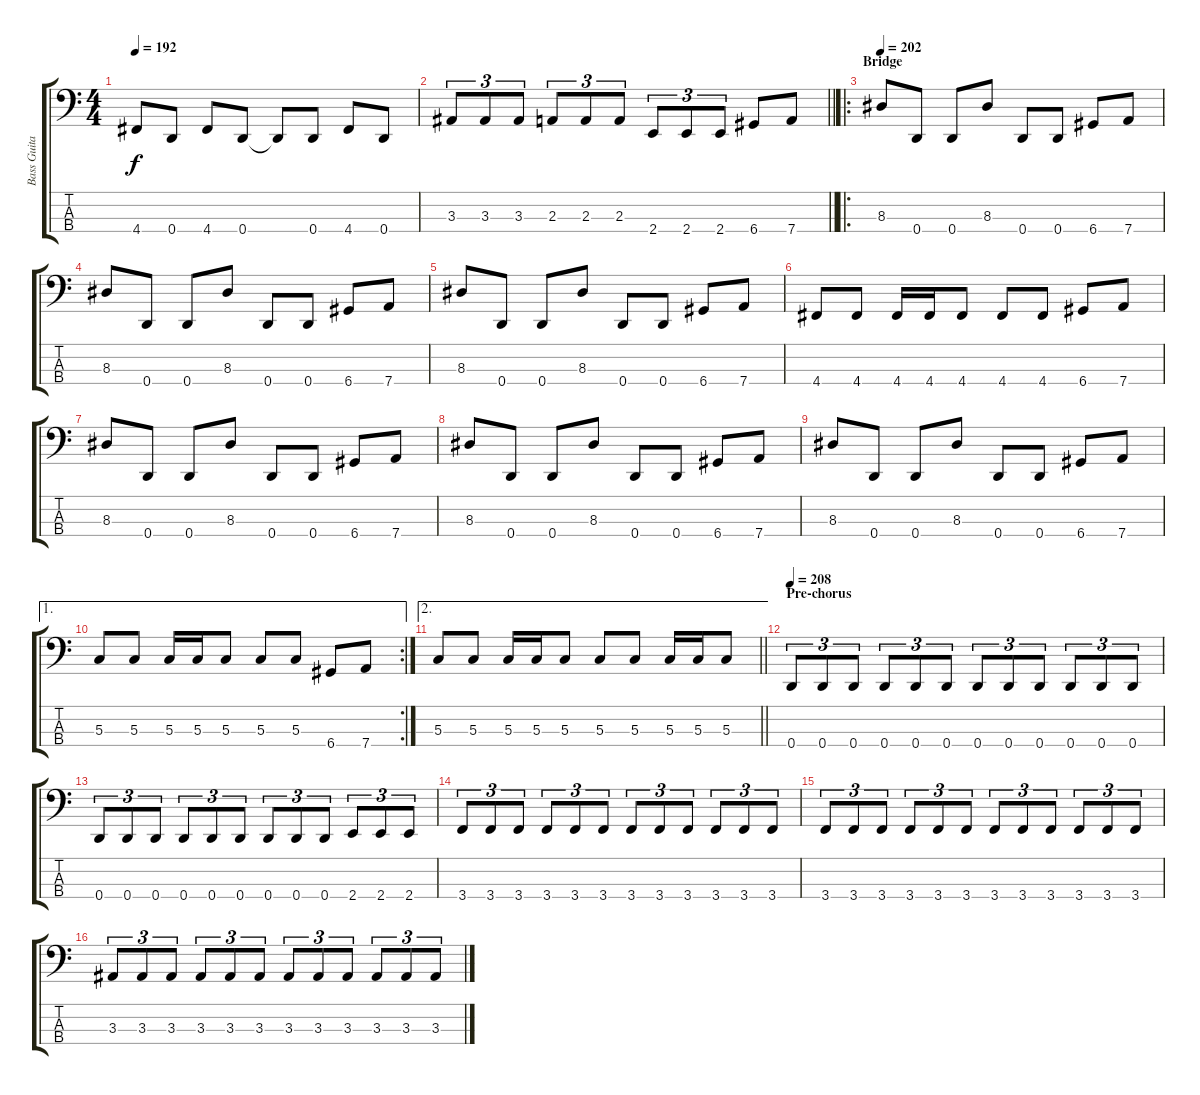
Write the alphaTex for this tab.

\track ("Bass Guitar" "Bass Guita") {instrument electricbasspick}
\staff {score tabs}
\tuning (F2 C2 G1 D1) {hide}
\ts (4 4)
\tempo 192
\clef f4
\ks c
4.4.8{dy f} 0.4.8 4.4.8 0.4.8 0.4{t}.8 0.4.8 4.4.8 0.4.8 |
\barLineRight lightlight
3.3.8{tu (3 2)} 3.3.8{tu (3 2)} 3.3.8{tu (3 2)} 2.3.8{tu (3 2)} 2.3.8{tu (3 2)} 2.3.8{tu (3 2)} 2.4.8{tu (3 2)} 2.4.8{tu (3 2)} 2.4.8{tu (3 2)} 6.4.8 7.4.8 |
\ro
\section ("" "Bridge")
\tempo 202
8.3.8 0.4.8 0.4.8 8.3.8 0.4.8 0.4.8 6.4.8 7.4.8 |
8.3.8 0.4.8 0.4.8 8.3.8 0.4.8 0.4.8 6.4.8 7.4.8 |
8.3.8 0.4.8 0.4.8 8.3.8 0.4.8 0.4.8 6.4.8 7.4.8 |
4.4.8 4.4.8 4.4.16 4.4.16 4.4.8 4.4.8 4.4.8 6.4.8 7.4.8 |
8.3.8 0.4.8 0.4.8 8.3.8 0.4.8 0.4.8 6.4.8 7.4.8 |
8.3.8 0.4.8 0.4.8 8.3.8 0.4.8 0.4.8 6.4.8 7.4.8 |
8.3.8 0.4.8 0.4.8 8.3.8 0.4.8 0.4.8 6.4.8 7.4.8 |
\ae 1
\rc 2
5.3.8 5.3.8 5.3.16 5.3.16 5.3.8 5.3.8 5.3.8 6.4.8 7.4.8 |
\ae 2
\barLineRight lightlight
5.3.8 5.3.8 5.3.16 5.3.16 5.3.8 5.3.8 5.3.8 5.3.16 5.3.16 5.3.8 |
\section ("" "Pre-chorus")
\tempo 208
0.4.8{tu (3 2)} 0.4.8{tu (3 2)} 0.4.8{tu (3 2)} 0.4.8{tu (3 2)} 0.4.8{tu (3 2)} 0.4.8{tu (3 2)} 0.4.8{tu (3 2)} 0.4.8{tu (3 2)} 0.4.8{tu (3 2)} 0.4.8{tu (3 2)} 0.4.8{tu (3 2)} 0.4.8{tu (3 2)} |
0.4.8{tu (3 2)} 0.4.8{tu (3 2)} 0.4.8{tu (3 2)} 0.4.8{tu (3 2)} 0.4.8{tu (3 2)} 0.4.8{tu (3 2)} 0.4.8{tu (3 2)} 0.4.8{tu (3 2)} 0.4.8{tu (3 2)} 2.4.8{tu (3 2)} 2.4.8{tu (3 2)} 2.4.8{tu (3 2)} |
3.4.8{tu (3 2)} 3.4.8{tu (3 2)} 3.4.8{tu (3 2)} 3.4.8{tu (3 2)} 3.4.8{tu (3 2)} 3.4.8{tu (3 2)} 3.4.8{tu (3 2)} 3.4.8{tu (3 2)} 3.4.8{tu (3 2)} 3.4.8{tu (3 2)} 3.4.8{tu (3 2)} 3.4.8{tu (3 2)} |
3.4.8{tu (3 2)} 3.4.8{tu (3 2)} 3.4.8{tu (3 2)} 3.4.8{tu (3 2)} 3.4.8{tu (3 2)} 3.4.8{tu (3 2)} 3.4.8{tu (3 2)} 3.4.8{tu (3 2)} 3.4.8{tu (3 2)} 3.4.8{tu (3 2)} 3.4.8{tu (3 2)} 3.4.8{tu (3 2)} |
3.3.8{tu (3 2)} 3.3.8{tu (3 2)} 3.3.8{tu (3 2)} 3.3.8{tu (3 2)} 3.3.8{tu (3 2)} 3.3.8{tu (3 2)} 3.3.8{tu (3 2)} 3.3.8{tu (3 2)} 3.3.8{tu (3 2)} 3.3.8{tu (3 2)} 3.3.8{tu (3 2)} 3.3.8{tu (3 2)}
